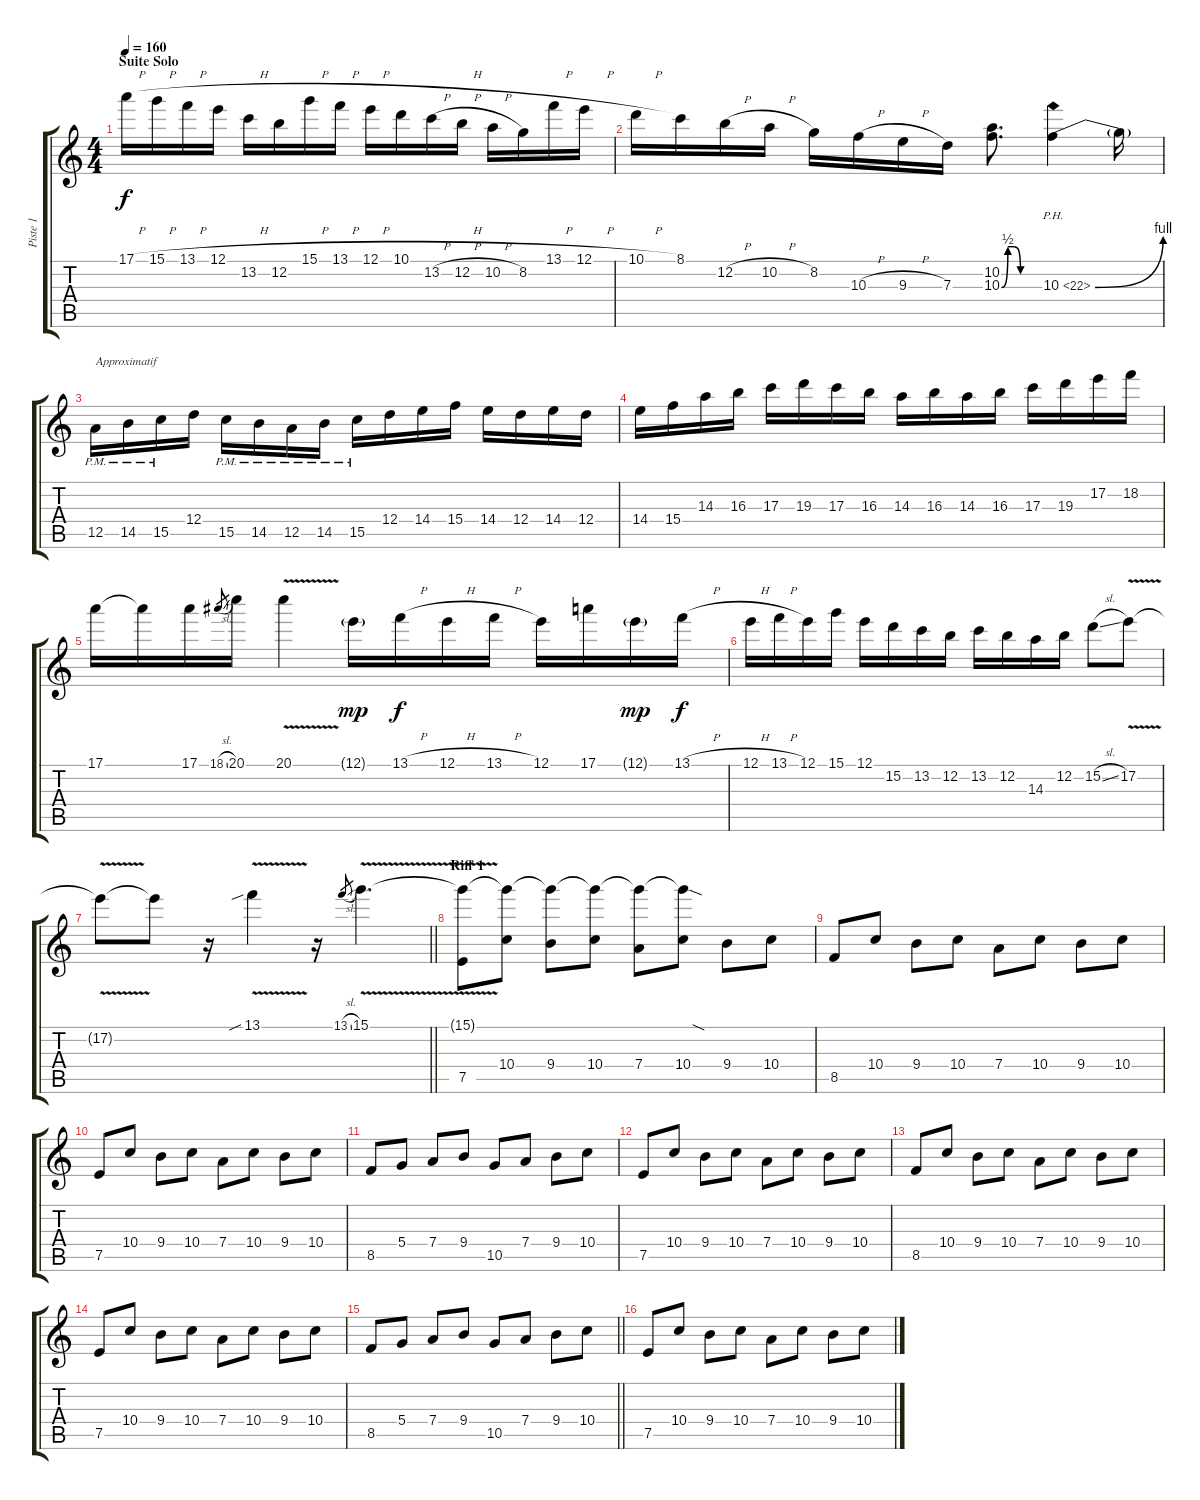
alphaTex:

\track ("Piste 1" "Piste 1") {instrument distortionguitar}
\staff {score tabs}
\tuning (E4 B3 G3 D3 A2 E2) {hide}
\ts (4 4)
\section ("" "Suite Solo")
\tempo 160
\clef g2
\ks c
17.1{h}.16{dy f} 15.1{h}.16 13.1{h}.16 12.1{h}.16 13.2.16 12.2.16 15.1{h}.16 13.1{h}.16 12.1{h}.16 10.1{h}.16 13.2{h}.16 12.2{h}.16 10.2{h}.16 8.2.16 13.1{h}.16 12.1{h}.16 |
10.1{h}.16 8.1.16 12.2{h}.16 10.2{h}.16 8.2.16 10.3{h}.16 9.3{h}.16 7.3.16 (10.2 10.3{be (custom 0 0 10 2 20 2 30 0 60 0)}).8{d} 10.3{be (bend 0 0 60 4) ph 12}.4 10.3{t}.16 |
12.5{pm}.16{txt "Approximatif"} 14.5{pm}.16 15.5{pm}.16 12.4.16 15.5{pm}.16 14.5{pm}.16 12.5{pm}.16 14.5{pm}.16 15.5{pm}.16 12.4.16 14.4.16 15.4.16 14.4.16 12.4.16 14.4.16 12.4.16 |
14.4.16 15.4.16 14.3.16 16.3.16 17.3.16 19.3.16 17.3.16 16.3.16 14.3.16 16.3.16 14.3.16 16.3.16 17.3.16 19.3.16 17.2.16 18.2.16 |
17.1.16 17.1{t}.16 17.1.16 18.1{sl}.8{gr} 20.1.16 20.1{v}.4 12.1{g}.16{dy mp} 13.1{h}.16{dy f} 12.1{h}.16 13.1{h}.16 12.1.16 17.1.16 12.1{g}.16{dy mp} 13.1{h}.16{dy f} |
12.1{h}.16 13.1{h}.16 12.1.16 15.1.16 12.1.16 15.2.16 13.2.16 12.2.16 13.2.16 12.2.16 14.3.16 12.2.16 15.2{sl}.8 17.2{v}.8 |
\barLineRight lightlight
17.2{t}.8 17.2{t}.8 r.16 13.1{v sib}.4 r.16 13.1{sl}.8{gr} 15.1{v}.4{d} |
\section ("" "Riff 1")
(15.1{t} 7.5).8 (15.1{t} 10.4).8 (15.1{t} 9.4).8 (15.1{t} 10.4).8 (15.1{t} 7.4).8 (15.1{sod t} 10.4).8 9.4.8 10.4.8 |
8.5.8 10.4.8 9.4.8 10.4.8 7.4.8 10.4.8 9.4.8 10.4.8 |
7.5.8 10.4.8 9.4.8 10.4.8 7.4.8 10.4.8 9.4.8 10.4.8 |
8.5.8 5.4.8 7.4.8 9.4.8 10.5.8 7.4.8 9.4.8 10.4.8 |
7.5.8 10.4.8 9.4.8 10.4.8 7.4.8 10.4.8 9.4.8 10.4.8 |
8.5.8 10.4.8 9.4.8 10.4.8 7.4.8 10.4.8 9.4.8 10.4.8 |
7.5.8 10.4.8 9.4.8 10.4.8 7.4.8 10.4.8 9.4.8 10.4.8 |
\barLineRight lightlight
8.5.8 5.4.8 7.4.8 9.4.8 10.5.8 7.4.8 9.4.8 10.4.8 |
7.5.8 10.4.8 9.4.8 10.4.8 7.4.8 10.4.8 9.4.8 10.4.8
